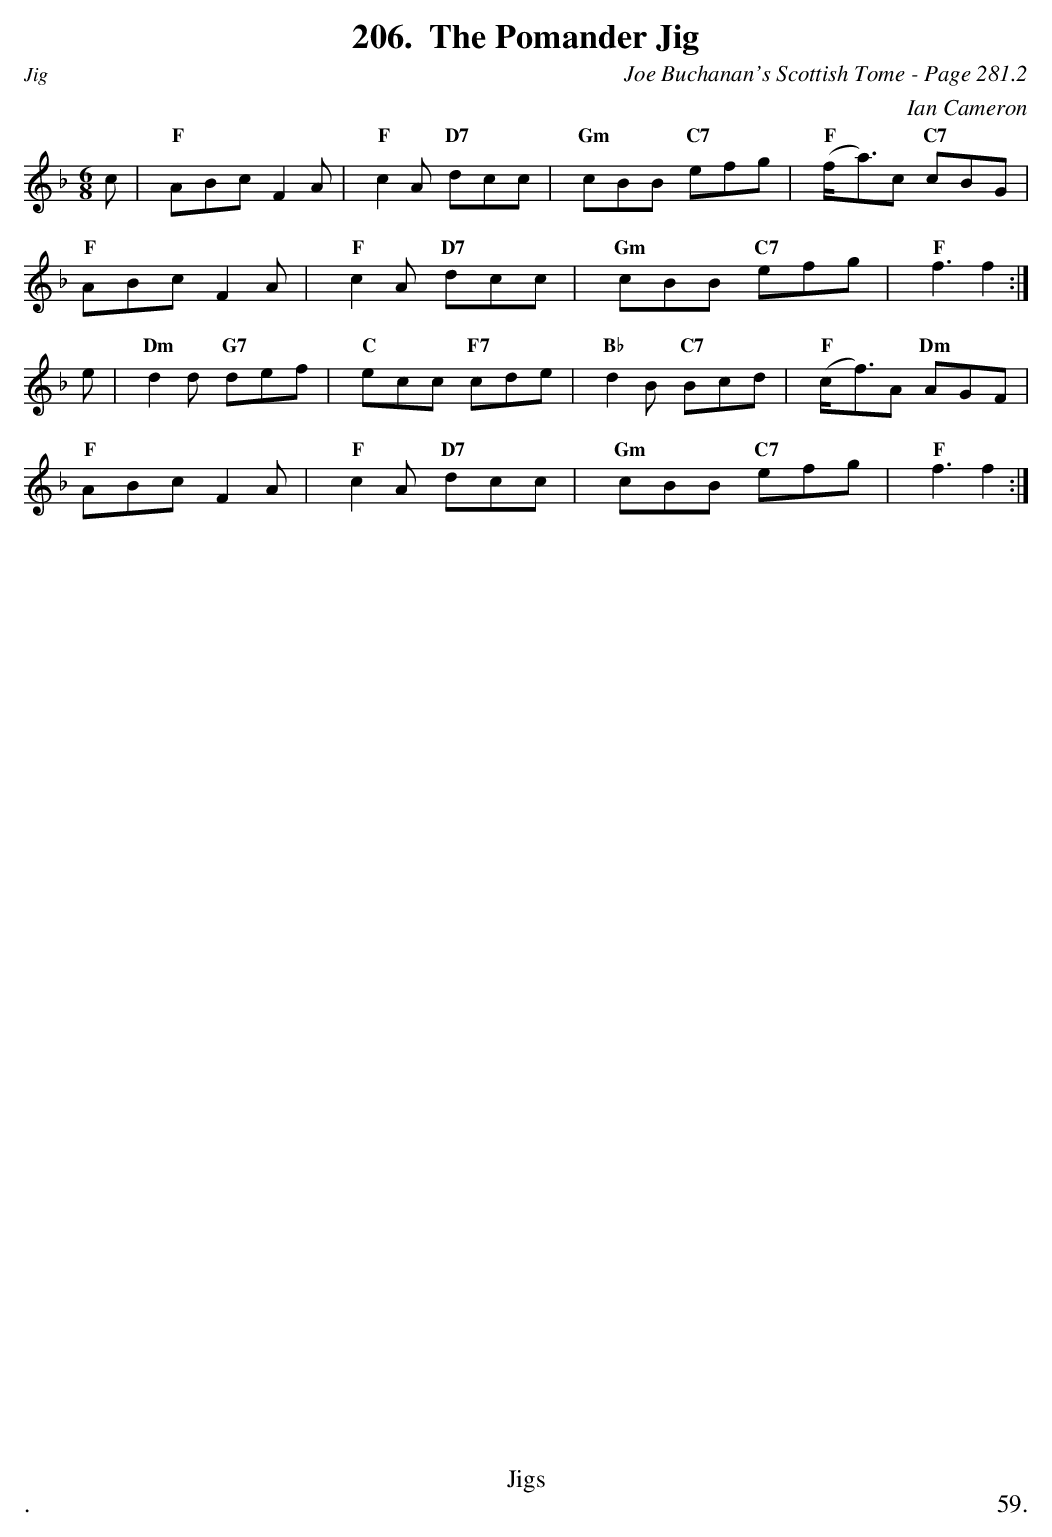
X:1
T:Pomander Jig, The
C:Joe Buchanan's Scottish Tome - Page 281.2
C:Ian Cameron
L:1/8
M:6/8
K:F
c |"F" ABc F2 A |"F" c2 A "D7"dcc |"Gm" cBB "C7"efg |"F" (f<a)c "C7"cBG |
"F"ABc F2 A |"F" c2 A "D7"dcc | "Gm"cBB "C7"efg |"F" f3 f2 :|
e | "Dm"d2 d "G7"def |"C" ecc "F7"cde |"Bb" d2 B "C7"Bcd |"F" (c<f)A "Dm"AGF |
"F"ABc F2 A |"F" c2 A "D7"dcc |"Gm" cBB "C7"efg |"F" f3 f2 :|
